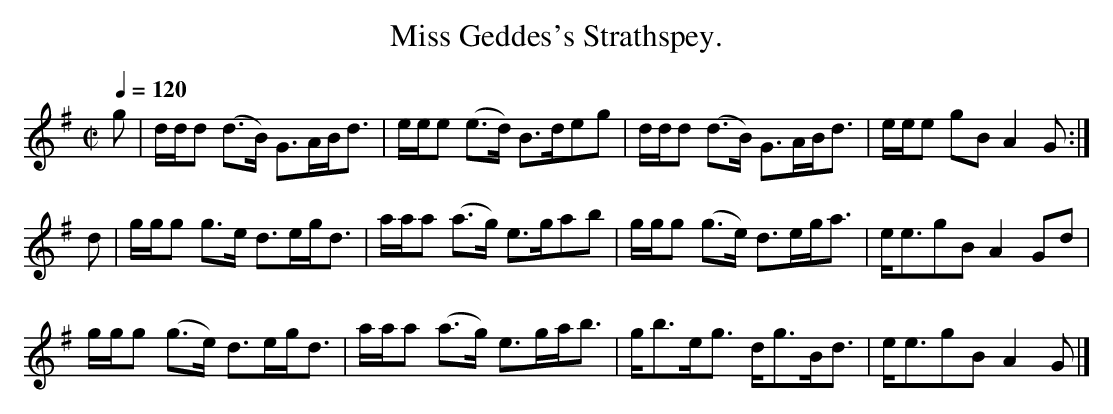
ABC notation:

X:1
T:Miss Geddes's Strathspey.
M:C|
L:1/8
Q:1/4=120
K:G % pentatonic -47
g|d/d/d (d>B) G>AB<d|e/e/e (e>d) B>deg |d/d/d (d>B) G>AB<d|e/e/e gB A2G:|
d|g/g/g  g>e  d>eg<d|a/a/a (a>g) e>gab |g/g/g (g>e) d>eg<a|e<egB A2Gd|
  g/g/g (g>e) d>eg<d|a/a/a (a>g) e>ga<b|g<be<g  d<gB<d|e<egB A2G|]
